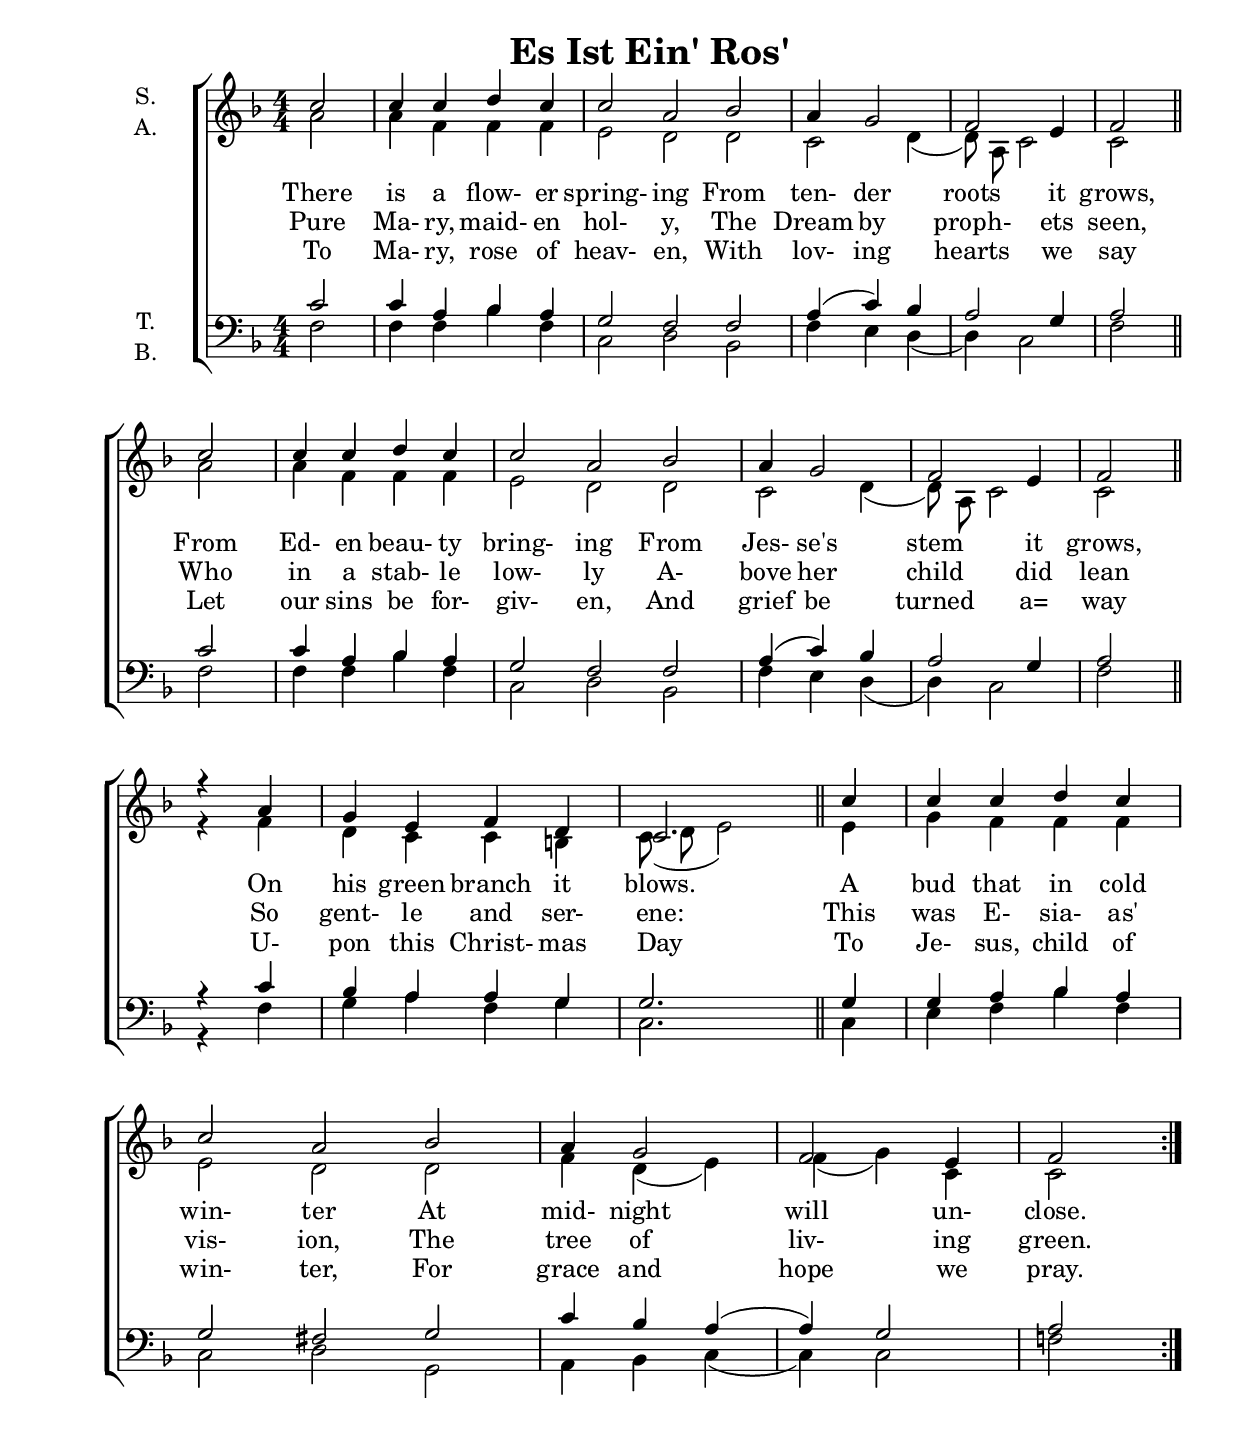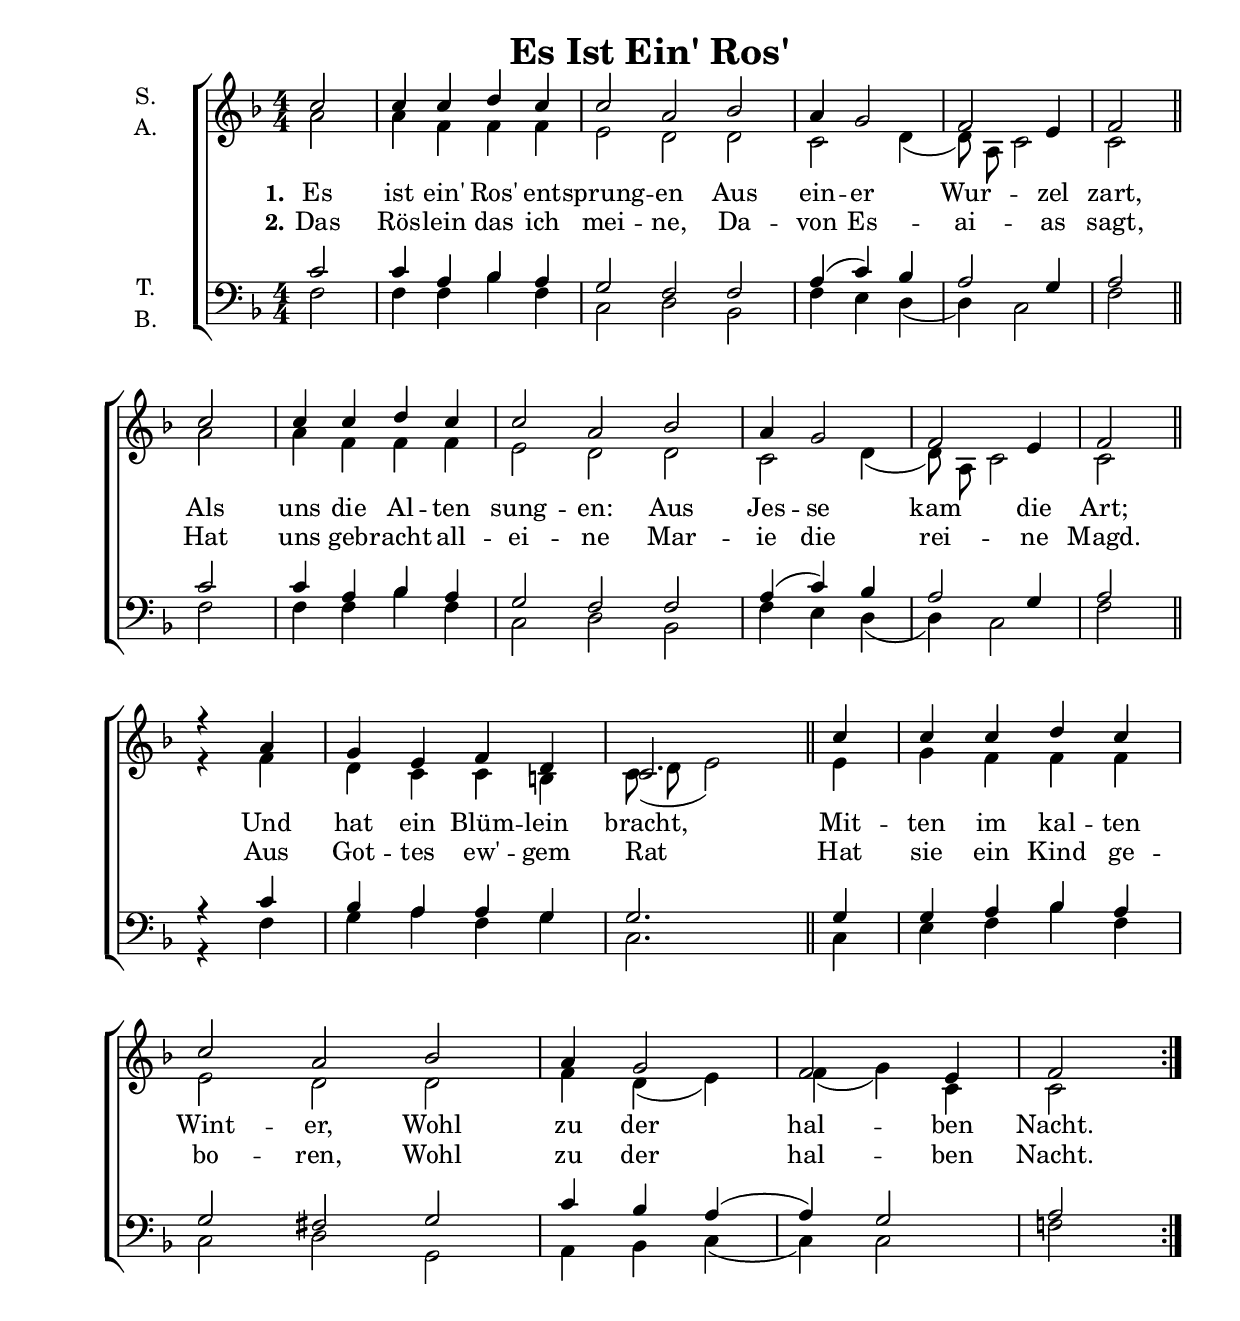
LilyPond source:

% Original from John Lemcke

\version "2.12.1"

\include "english.ly"

\header {
title = "Es Ist Ein' Ros'"
% Remove default LilyPond tagline
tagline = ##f
}

\paper {
#(set-paper-size "a4")
ragged-last-bottom = ##t
line-width = 180\mm
left-margin = 20\mm
%  bottom-margin = 10\mm
% top-margin = 10\mm
}

global = {
\key f \major
\numericTimeSignature
\time 4/4
\partial 2
}

soprano = \relative c'' {
\global
% Music follows here.
\cadenzaOn
c2 \bar"|" c4 c d c \bar"|" c2 a bf \bar"|"
a4 g2 \bar"|" f e4 \bar"|" f2 \bar"||" \break
c'2 \bar"|" c4 c d c \bar"|" c2 a bf \bar"|"
a4 g2 \bar"|" f e4 \bar"|" f2 \bar"||" \break
r4 a \bar "|" g e f d \bar"|" c2. \bar"||" c'4 \bar"|"
c c d c \bar "|" \break c2 a bf \bar "|"
a4 g2 \bar "|" f e4 \bar "|" f2 \bar ":|."
\cadenzaOff
}

alto = \relative c'' {
\global
% Music follows here.
\cadenzaOn
a2 a4 f f f e2 d d c d4 (d8) a c2 c
a'2 a4 f f f e2 d d c d4 (d8) a c2 c
r4 f d c c b c8 (d e2) e4 g f f f e2 d d f4 d (e) f (g) c, c2
\cadenzaOff
}

tenor = \relative c' {
\global
% Music follows here.
\cadenzaOn
c2 c4 a bf a g2 f f a4 (c) bf a2 g4 a2
c2 c4 a bf a g2 f f a4 (c) bf a2 g4 a2
r4 c bf a a g g2. g4 g a bf a g2 fs g c4 bf a (a) g2 a
\cadenzaOff
}

bass = \relative c {
\global
% Music follows here.
\cadenzaOn
f2 f4 f bf f c2 d bf f'4 e d (d) c2 f
f2 f4 f bf f c2 d bf f'4 e d (d) c2 f
r4 f g a f g c,2. c4 e f bf f c2 d g, a4 bf c (c) c2 f
\cadenzaOff
}

verseOneGerman = \lyricmode {
\set stanza = "1."
% Lyrics follow here.
Es ist ein' Ros' ent -- sprung -- en
Aus ein -- er Wur -- zel zart,
Als uns die Al -- ten sung -- en:
Aus Jes -- se kam die Art;
Und hat ein Blüm -- lein bracht,
Mit -- ten im kal -- ten Wint -- er,
Wohl zu der hal -- ben Nacht.
}

verseTwoGerman = \lyricmode {
\set stanza = "2."
% Lyrics follow here.
Das Rös -- lein das ich mei -- ne,
Da -- von Es -- ai -- as sagt,
Hat uns geb -- racht all -- ei -- ne
Mar -- ie die rei -- ne Magd.
Aus Got -- tes ew' -- gem Rat
Hat sie ein Kind ge -- bo -- ren,
Wohl zu der hal -- ben Nacht.
}

verseOneEnglish = \lyricmode {
There is a flow- er spring- ing
From ten- der roots it grows,
From Ed- en beau- ty bring- ing
From Jes- se's stem it grows,
On his green branch it blows.
  A bud that in cold win- ter
  At mid- night will un- close.
}

verseTwoEnglish = \lyricmode {
  Pure Ma- ry, maid- en hol- y,
  The Dream by proph- ets seen,
  Who in a stab- le low- ly
  A- bove her child did lean
  So gent- le and ser- ene:
  This was E- sia- as' vis- ion,
  The tree of liv- ing green.
}

verseThreeEnglish = \lyricmode {
  To Ma- ry, rose of heav- en,
  With lov- ing hearts we say
  Let our sins be for- giv- en,
  And grief be turned a= way
  U- pon this Christ- mas Day
  To Je- sus, child of win- ter,
  For grace and hope we pray.
}

\book {
  \bookOutputSuffix "english"
  \score {
    \new ChoirStaff <<
      \new Staff \with {
        midiInstrument = "piano"
        instrumentName = \markup \center-column { "S." "A." }
      } <<
        \new Voice = "soprano" { \voiceOne \soprano }
        \new Voice = "alto" { \voiceTwo \alto }
      >>
      \new Lyrics \lyricsto "soprano" \verseOneEnglish
      \new Lyrics \lyricsto "soprano" \verseTwoEnglish
      \new Lyrics \lyricsto "soprano" \verseThreeEnglish
      \new Staff \with {
        midiInstrument = "piano"
        instrumentName = \markup \center-column { "T." "B." }
      } <<
        \clef bass
        \new Voice = "tenor" { \voiceOne \tenor }
        \new Voice = "bass" { \voiceTwo \bass }
      >>
    >>
    \layout {
      \context {
        \Score
        \remove "Bar_number_engraver"
      }
    }
    \midi {
      \context {
        \Score
        tempoWholesPerMinute = #(ly:make-moment 100 4)
      }
    }
  }
}

\book {
  \bookOutputSuffix "german"
  \score {
    \new ChoirStaff <<
      \new Staff \with {
        midiInstrument = "piano"
        instrumentName = \markup \center-column { "S." "A." }
      } <<
        \new Voice = "soprano" { \voiceOne \soprano }
        \new Voice = "alto" { \voiceTwo \alto }
      >>
      \new Lyrics \lyricsto "soprano" \verseOneGerman
      \new Lyrics \lyricsto "soprano" \verseTwoGerman
      \new Staff \with {
        midiInstrument = "piano"
        instrumentName = \markup \center-column { "T." "B." }
      } <<
        \clef bass
        \new Voice = "tenor" { \voiceOne \tenor }
        \new Voice = "bass" { \voiceTwo \bass }
      >>
    >>
    \layout {
      \context {
        \Score
        \remove "Bar_number_engraver"
      }
    }
    \midi {
      \context {
        \Score
        tempoWholesPerMinute = #(ly:make-moment 100 4)
      }
    }
  }
}
